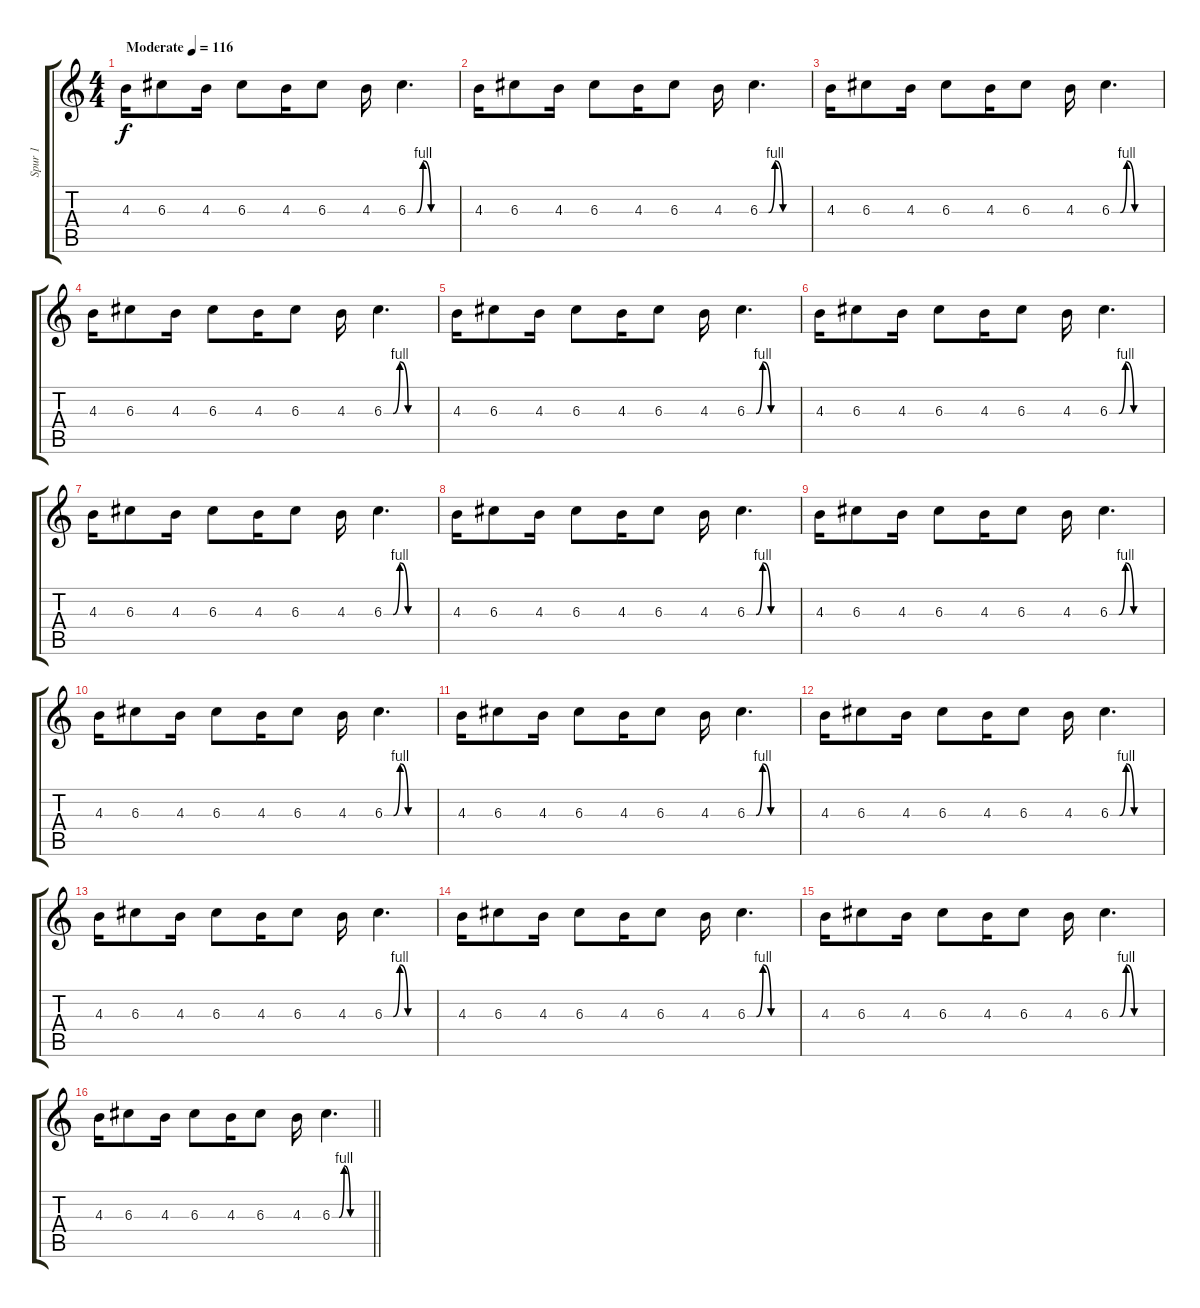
\track ("Spur 1" "Spur 1") {instrument distortionguitar}
\staff {score tabs}
\tuning (E4 B3 G3 D3 A2 E2) {hide}
\ts (4 4)
\tempo (116 "Moderate")
\clef g2
\ks c
4.3.16{dy f instrument distortionguitar} 6.3.8 4.3.16 6.3.8 4.3.16 6.3.8 4.3.16 6.3{be (custom 0 0 11 0 19 4 29 0 42 0 60 0)}.4{d} |
4.3.16 6.3.8 4.3.16 6.3.8 4.3.16 6.3.8 4.3.16 6.3{be (custom 0 0 11 0 19 4 29 0 42 0 60 0)}.4{d} |
4.3.16 6.3.8 4.3.16 6.3.8 4.3.16 6.3.8 4.3.16 6.3{be (custom 0 0 11 0 19 4 29 0 42 0 60 0)}.4{d} |
4.3.16 6.3.8 4.3.16 6.3.8 4.3.16 6.3.8 4.3.16 6.3{be (custom 0 0 11 0 19 4 29 0 42 0 60 0)}.4{d} |
4.3.16 6.3.8 4.3.16 6.3.8 4.3.16 6.3.8 4.3.16 6.3{be (custom 0 0 11 0 19 4 29 0 42 0 60 0)}.4{d} |
4.3.16 6.3.8 4.3.16 6.3.8 4.3.16 6.3.8 4.3.16 6.3{be (custom 0 0 11 0 19 4 29 0 42 0 60 0)}.4{d} |
4.3.16 6.3.8 4.3.16 6.3.8 4.3.16 6.3.8 4.3.16 6.3{be (custom 0 0 11 0 19 4 29 0 42 0 60 0)}.4{d} |
4.3.16 6.3.8 4.3.16 6.3.8 4.3.16 6.3.8 4.3.16 6.3{be (custom 0 0 11 0 19 4 29 0 42 0 60 0)}.4{d} |
4.3.16 6.3.8 4.3.16 6.3.8 4.3.16 6.3.8 4.3.16 6.3{be (custom 0 0 11 0 19 4 29 0 42 0 60 0)}.4{d} |
4.3.16 6.3.8 4.3.16 6.3.8 4.3.16 6.3.8 4.3.16 6.3{be (custom 0 0 11 0 19 4 29 0 42 0 60 0)}.4{d} |
4.3.16 6.3.8 4.3.16 6.3.8 4.3.16 6.3.8 4.3.16 6.3{be (custom 0 0 11 0 19 4 29 0 42 0 60 0)}.4{d} |
4.3.16 6.3.8 4.3.16 6.3.8 4.3.16 6.3.8 4.3.16 6.3{be (custom 0 0 11 0 19 4 29 0 42 0 60 0)}.4{d} |
4.3.16 6.3.8 4.3.16 6.3.8 4.3.16 6.3.8 4.3.16 6.3{be (custom 0 0 11 0 19 4 29 0 42 0 60 0)}.4{d} |
4.3.16 6.3.8 4.3.16 6.3.8 4.3.16 6.3.8 4.3.16 6.3{be (custom 0 0 11 0 19 4 29 0 42 0 60 0)}.4{d} |
4.3.16 6.3.8 4.3.16 6.3.8 4.3.16 6.3.8 4.3.16 6.3{be (custom 0 0 11 0 19 4 29 0 42 0 60 0)}.4{d} |
\barLineRight lightlight
4.3.16 6.3.8 4.3.16 6.3.8 4.3.16 6.3.8 4.3.16 6.3{be (custom 0 0 11 0 19 4 29 0 42 0 60 0)}.4{d}
